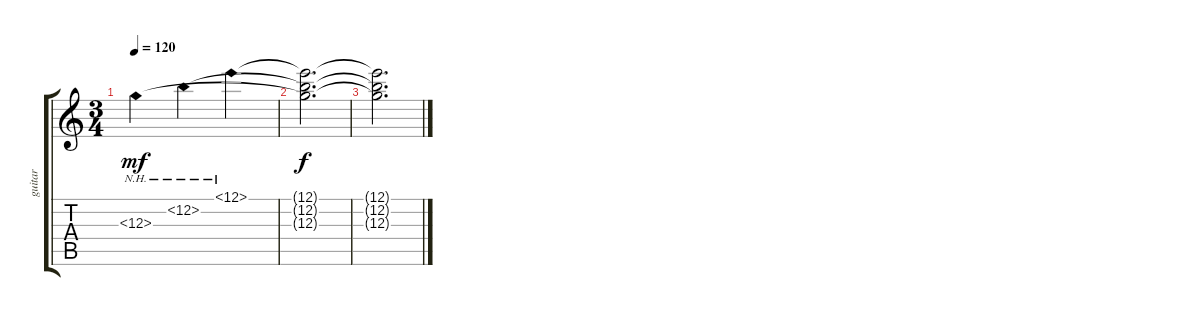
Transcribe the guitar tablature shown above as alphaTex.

\track ("guitar" "guitar") {instrument acousticguitarnylon}
\staff {score tabs}
\tuning (E4 B3 G3 D3 A2 E2) {hide}
\ts (3 4)
\tempo 120
\clef g2
\ks c
12.3{nh}.4{dy mf} 12.2{nh}.4 12.1{nh}.4 |
(12.1{t} 12.2{t} 12.3{t}).2{d dy f} |
(12.1{t} 12.2{t} 12.3{t}).2{d}
